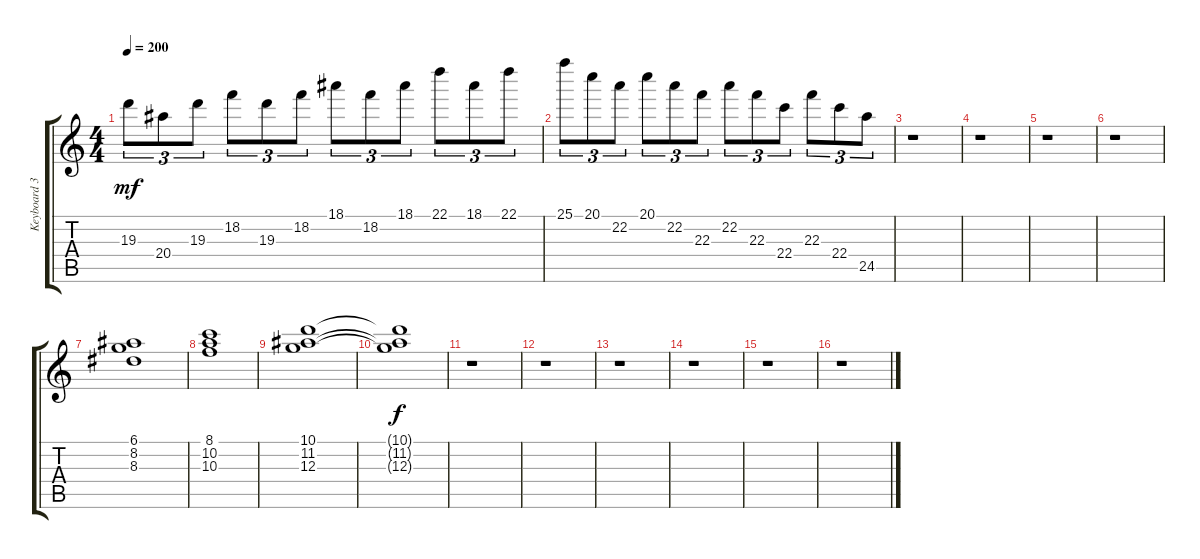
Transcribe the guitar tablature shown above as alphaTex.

\track ("Keyboard 3" "Keyboard 3") {instrument electricguitarmuted}
\staff {score tabs}
\tuning (E4 B3 G3 D3 A2 E2) {hide}
\ts (4 4)
\tempo 200
\clef g2
\ks c
19.3.8{tu (3 2) dy mf volume 14 balance 8 instrument lead2sawtooth} 20.4.8{tu (3 2)} 19.3.8{tu (3 2)} 18.2.8{tu (3 2)} 19.3.8{tu (3 2)} 18.2.8{tu (3 2)} 18.1.8{tu (3 2)} 18.2.8{tu (3 2)} 18.1.8{tu (3 2)} 22.1.8{tu (3 2)} 18.1.8{tu (3 2)} 22.1.8{tu (3 2)} |
25.1.8{tu (3 2)} 20.1.8{tu (3 2)} 22.2.8{tu (3 2)} 20.1.8{tu (3 2)} 22.2.8{tu (3 2)} 22.3.8{tu (3 2)} 22.2.8{tu (3 2)} 22.3.8{tu (3 2)} 22.4.8{tu (3 2)} 22.3.8{tu (3 2)} 22.4.8{tu (3 2)} 24.5.8{tu (3 2)} |
r.1 |
r.1 |
r.1 |
r.1 |
\section ("" "")
(6.1 8.2 8.3).1{volume 10 instrument choiraahs} |
(8.1 10.2 10.3).1 |
(10.1 11.2 12.3).1 |
(10.1{t} 11.2{t} 12.3{t}).1{dy f} |
r.1 |
r.1 |
r.1 |
r.1 |
r.1 |
r.1
